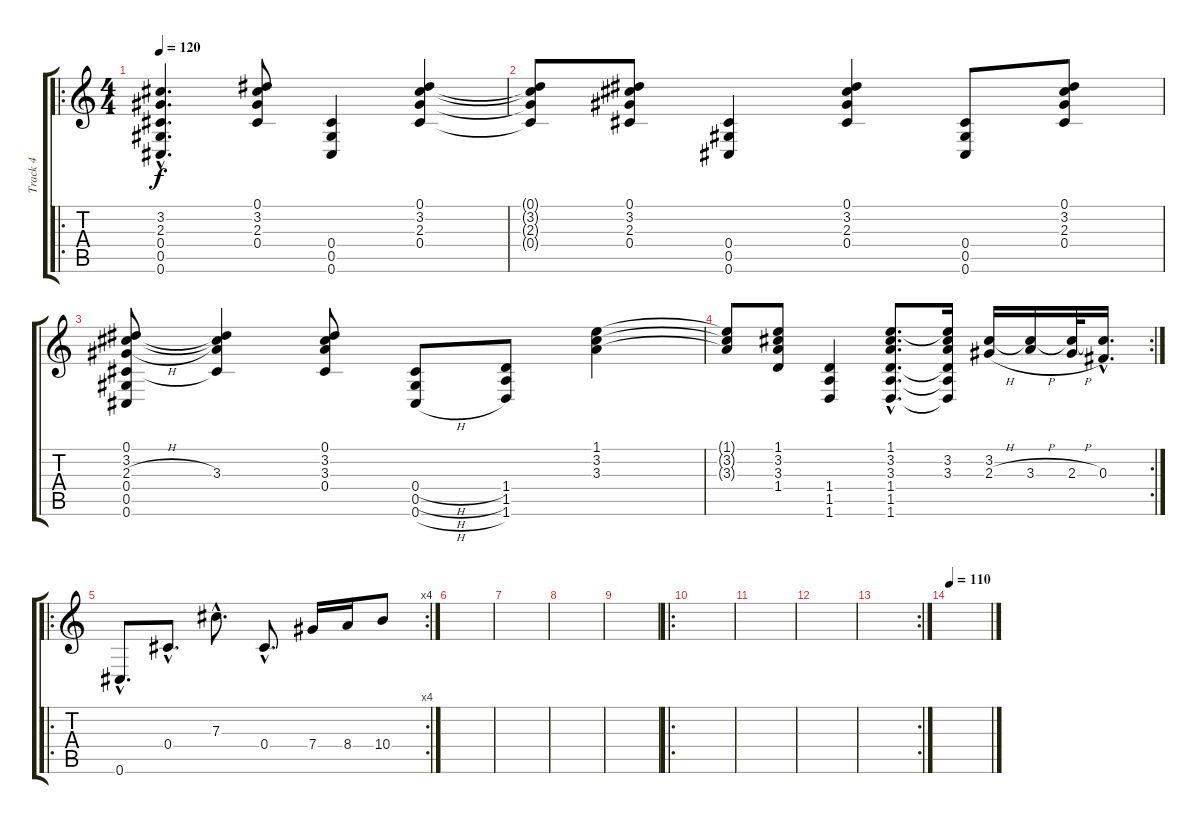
\track ("Track 4" "Track 4") {instrument acousticguitarnylon}
\staff {score tabs}
\tuning (Eb4 Bb3 Gb3 Db3 Ab2 Db2) {hide}
\ro
\ts (4 4)
\tempo 120
\clef g2
\ks c
(3.2{hac} 2.3{hac} 0.4{hac} 0.5{hac} 0.6{hac}).4{d dy f instrument acousticguitarnylon} (0.1 3.2 2.3 0.4).8 (0.4 0.5 0.6).4 (0.1 3.2 2.3 0.4).4 |
(0.1{t} 3.2{t} 2.3{t} 0.4{t}).8 (0.1 3.2 2.3 0.4).8 (0.4 0.5 0.6).4 (0.1 3.2 2.3 0.4).4 (0.4 0.5 0.6).8 (0.1 3.2 2.3 0.4).8 |
(0.1 3.2 2.3{h} 0.4 0.5 0.6).8 (0.1{t} 3.2{t} 3.3 0.4{t}).4 (0.1 3.2 3.3 0.4).8 (0.4{h} 0.5{h} 0.6{h}).8 (1.4 1.5 1.6).8 (1.1 3.2 3.3).4 |
\rc 2
(1.1{t} 3.2{t} 3.3{t}).8 (1.1 3.2 3.3 1.4).8 (1.4 1.5 1.6).4 (1.1{hac} 3.2{hac} 3.3{hac} 1.4{hac} 1.5{hac} 1.6{hac}).8{d} (1.1{t} 3.2 3.3 1.4{t} 1.5{t} 1.6{t}).16 (3.2 2.3{h}).16 (3.2{t} 3.3{h}).16 (3.2{t} 2.3{h}).32 (3.2{hac t} 0.3{hac}).16{d} |
\ro
\rc 4
0.6{hac}.8{d} 0.4{hac}.8{d} 7.3{hac}.8{d} 0.4{hac}.8{d} 7.4.16 8.4.16 10.4.8 |
|
|
|
|
\ro
|
|
|
\rc 2
|
\tempo 110
